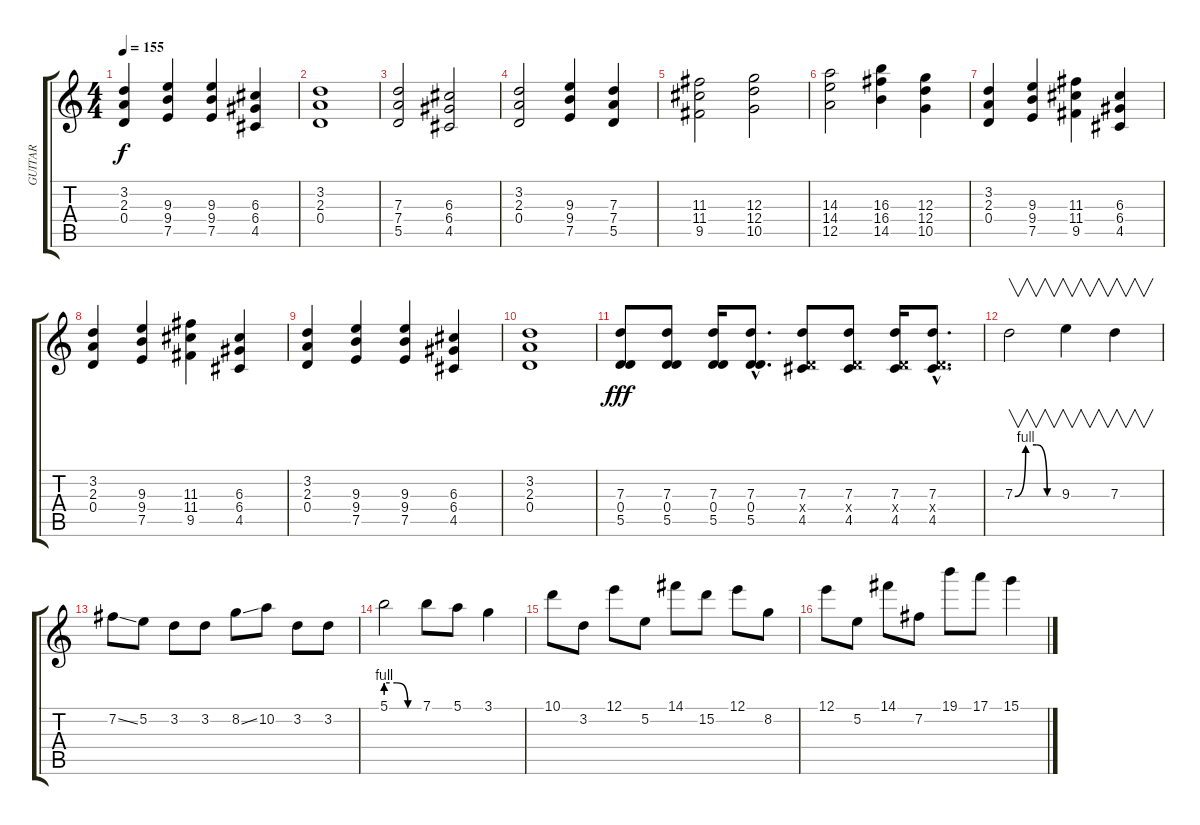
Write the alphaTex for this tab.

\track ("GUITAR" "GUITAR") {instrument electricguitarclean}
\staff {score tabs}
\tuning (E4 B3 G3 D3 A2 D2) {hide}
\ts (4 4)
\tempo 155
\clef g2
\ks c
(3.2 2.3 0.4).4{dy f} (9.3 9.4 7.5).4 (9.3 9.4 7.5).4 (6.3 6.4 4.5).4 |
(3.2 2.3 0.4).1 |
(7.3 7.4 5.5).2{balance 16 instrument distortionguitar} (6.3 6.4 4.5).2 |
(3.2 2.3 0.4).2 (9.3 9.4 7.5).4 (7.3 7.4 5.5).4 |
(11.3 11.4 9.5).2 (12.3 12.4 10.5).2 |
(14.3 14.4 12.5).2 (16.3 16.4 14.5).4 (12.3 12.4 10.5).4 |
(3.2 2.3 0.4).4 (9.3 9.4 7.5).4 (11.3 11.4 9.5).4 (6.3 6.4 4.5).4 |
(3.2 2.3 0.4).4 (9.3 9.4 7.5).4 (11.3 11.4 9.5).4 (6.3 6.4 4.5).4 |
(3.2 2.3 0.4).4 (9.3 9.4 7.5).4 (9.3 9.4 7.5).4 (6.3 6.4 4.5).4 |
(3.2 2.3 0.4).1 |
(7.3 0.4 5.5).8{dy fff balance 8 instrument distortionguitar} (7.3 0.4 5.5).8 (7.3 0.4 5.5).16 (7.3{hac} 0.4{hac} 5.5{hac}).8{d} (7.3 0.4{x} 4.5).8 (7.3 0.4{x} 4.5).8 (7.3 0.4{x} 4.5).16 (7.3{hac} 0.4{hac x} 4.5{hac}).8{d} |
7.3{be (custom 0 0 15 4 30 4 45 0 60 0)}.2{v} 9.3.4{v} 7.3.4{v} |
7.2{ss}.8 5.2.8 3.2.8 3.2.8 8.2{ss}.8 10.2.8 3.2.8 3.2.8 |
5.1{be (custom 0 4 20 4 40 0 60 0)}.2 7.1.8 5.1.8 3.1.4 |
10.1.8 3.2.8 12.1.8 5.2.8 14.1.8 15.2.8 12.1.8 8.2.8 |
12.1.8 5.2.8 14.1.8 7.2.8 19.1.8 17.1.8 15.1.4
